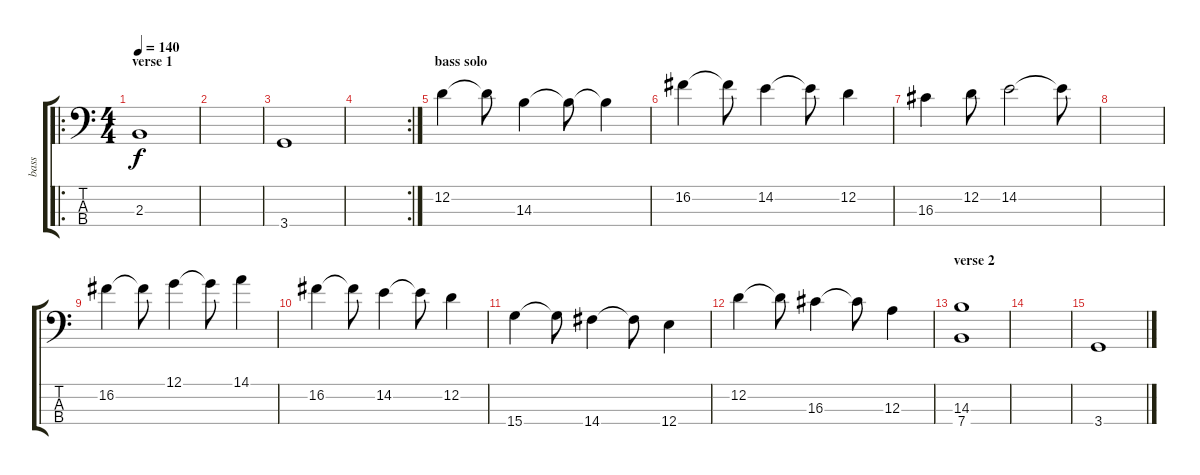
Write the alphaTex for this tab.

\track ("bass" "bass") {instrument electricbasspick}
\staff {score tabs}
\tuning (G2 D2 A1 E1) {hide}
\ro
\ts (4 4)
\section ("" "verse 1")
\tempo 140
\clef f4
\ks c
2.3.1{dy f} |
|
3.4.1 |
\rc 2
|
\section ("" "bass solo")
12.2.4 12.2{t}.8 14.3.4 14.3{t}.8 14.3{t}.4 |
16.2.4 16.2{t}.8 14.2.4 14.2{t}.8 12.2.4 |
16.3.4 12.2.8 14.2.2 14.2{t}.8 |
|
16.2.4 16.2{t}.8 12.1.4 12.1{t}.8 14.1.4 |
16.2.4 16.2{t}.8 14.2.4 14.2{t}.8 12.2.4 |
15.4.4 15.4{t}.8 14.4.4 14.4{t}.8 12.4.4 |
12.2.4 12.2{t}.8 16.3.4 16.3{t}.8 12.3.4 |
\section ("" "verse 2")
(14.3 7.4).1 |
|
3.4.1
